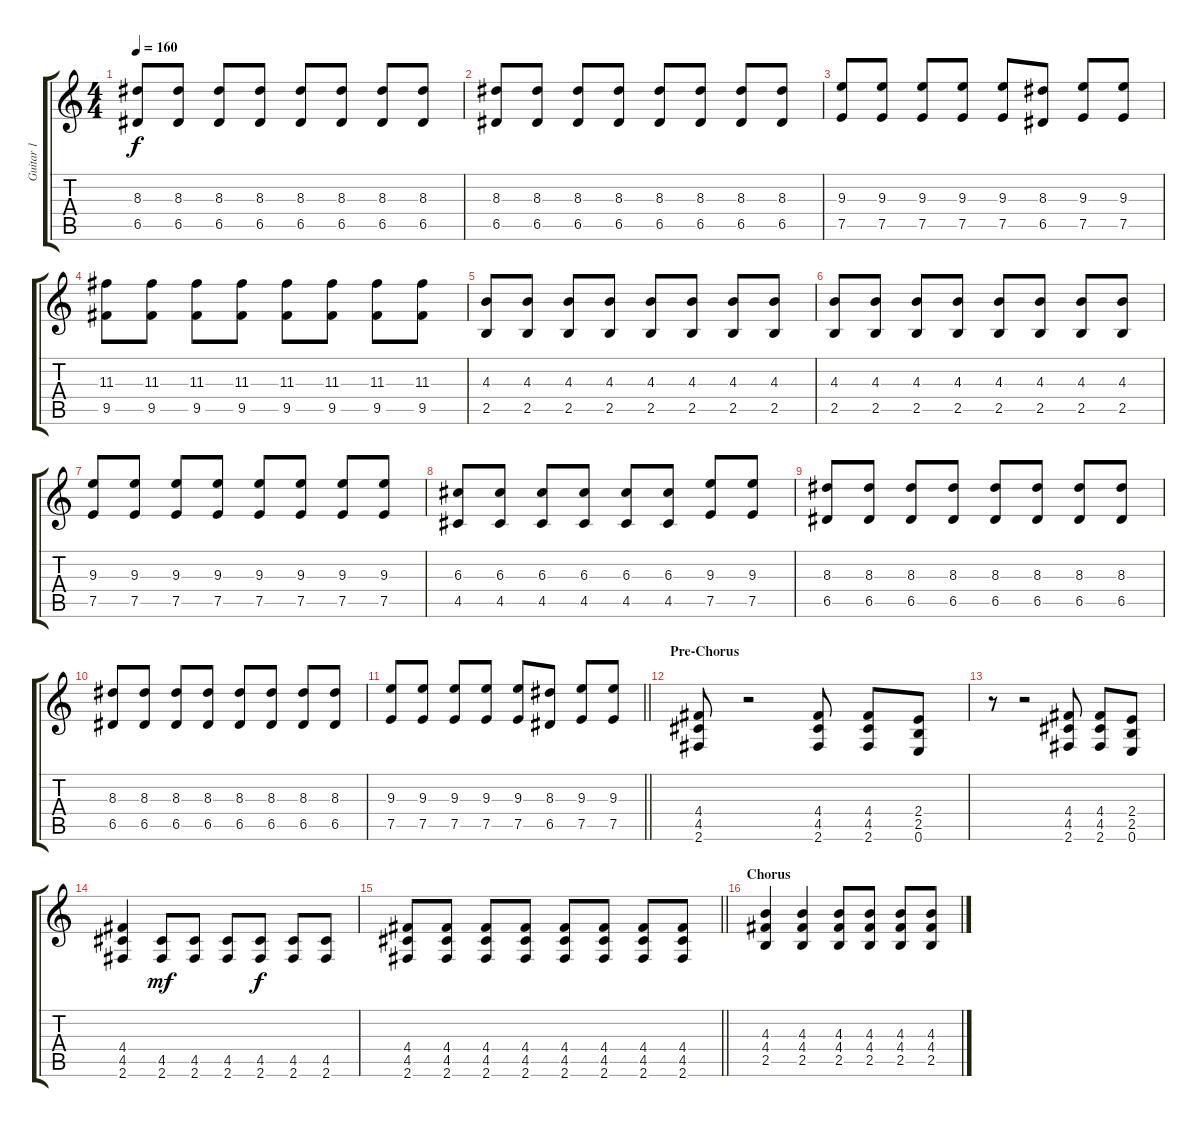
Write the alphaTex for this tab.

\track ("Guitar 1" "Guitar 1") {instrument distortionguitar}
\staff {score tabs}
\tuning (E4 B3 G3 D3 A2 E2) {hide}
\ts (4 4)
\tempo 160
\clef g2
\ks c
(8.3 6.5).8{dy f} (8.3 6.5).8 (8.3 6.5).8 (8.3 6.5).8 (8.3 6.5).8 (8.3 6.5).8 (8.3 6.5).8 (8.3 6.5).8 |
(8.3 6.5).8 (8.3 6.5).8 (8.3 6.5).8 (8.3 6.5).8 (8.3 6.5).8 (8.3 6.5).8 (8.3 6.5).8 (8.3 6.5).8 |
(9.3 7.5).8 (9.3 7.5).8 (9.3 7.5).8 (9.3 7.5).8 (9.3 7.5).8 (8.3 6.5).8 (9.3 7.5).8 (9.3 7.5).8 |
(11.3 9.5).8 (11.3 9.5).8 (11.3 9.5).8 (11.3 9.5).8 (11.3 9.5).8 (11.3 9.5).8 (11.3 9.5).8 (11.3 9.5).8 |
(4.3 2.5).8 (4.3 2.5).8 (4.3 2.5).8 (4.3 2.5).8 (4.3 2.5).8 (4.3 2.5).8 (4.3 2.5).8 (4.3 2.5).8 |
(4.3 2.5).8 (4.3 2.5).8 (4.3 2.5).8 (4.3 2.5).8 (4.3 2.5).8 (4.3 2.5).8 (4.3 2.5).8 (4.3 2.5).8 |
(9.3 7.5).8 (9.3 7.5).8 (9.3 7.5).8 (9.3 7.5).8 (9.3 7.5).8 (9.3 7.5).8 (9.3 7.5).8 (9.3 7.5).8 |
(6.3 4.5).8 (6.3 4.5).8 (6.3 4.5).8 (6.3 4.5).8 (6.3 4.5).8 (6.3 4.5).8 (9.3 7.5).8 (9.3 7.5).8 |
(8.3 6.5).8 (8.3 6.5).8 (8.3 6.5).8 (8.3 6.5).8 (8.3 6.5).8 (8.3 6.5).8 (8.3 6.5).8 (8.3 6.5).8 |
(8.3 6.5).8 (8.3 6.5).8 (8.3 6.5).8 (8.3 6.5).8 (8.3 6.5).8 (8.3 6.5).8 (8.3 6.5).8 (8.3 6.5).8 |
\barLineRight lightlight
(9.3 7.5).8 (9.3 7.5).8 (9.3 7.5).8 (9.3 7.5).8 (9.3 7.5).8 (8.3 6.5).8 (9.3 7.5).8 (9.3 7.5).8 |
\section ("" "Pre-Chorus")
(4.4 4.5 2.6).8 r.2 (4.4 4.5 2.6).8 (4.4 4.5 2.6).8 (2.4 2.5 0.6).8 |
r.8 r.2 (4.4 4.5 2.6).8 (4.4 4.5 2.6).8 (2.4 2.5 0.6).8 |
(4.4 4.5 2.6).4 (4.5 2.6).8{dy mf} (4.5 2.6).8 (4.5 2.6).8 (4.5 2.6).8{dy f} (4.5 2.6).8 (4.5 2.6).8 |
\barLineRight lightlight
(4.4 4.5 2.6).8 (4.4 4.5 2.6).8 (4.4 4.5 2.6).8 (4.4 4.5 2.6).8 (4.4 4.5 2.6).8 (4.4 4.5 2.6).8 (4.4 4.5 2.6).8 (4.4 4.5 2.6).8 |
\section ("" "Chorus")
(4.3 4.4 2.5).4 (4.3 4.4 2.5).4 (4.3 4.4 2.5).8 (4.3 4.4 2.5).8 (4.3 4.4 2.5).8 (4.3 4.4 2.5).8
